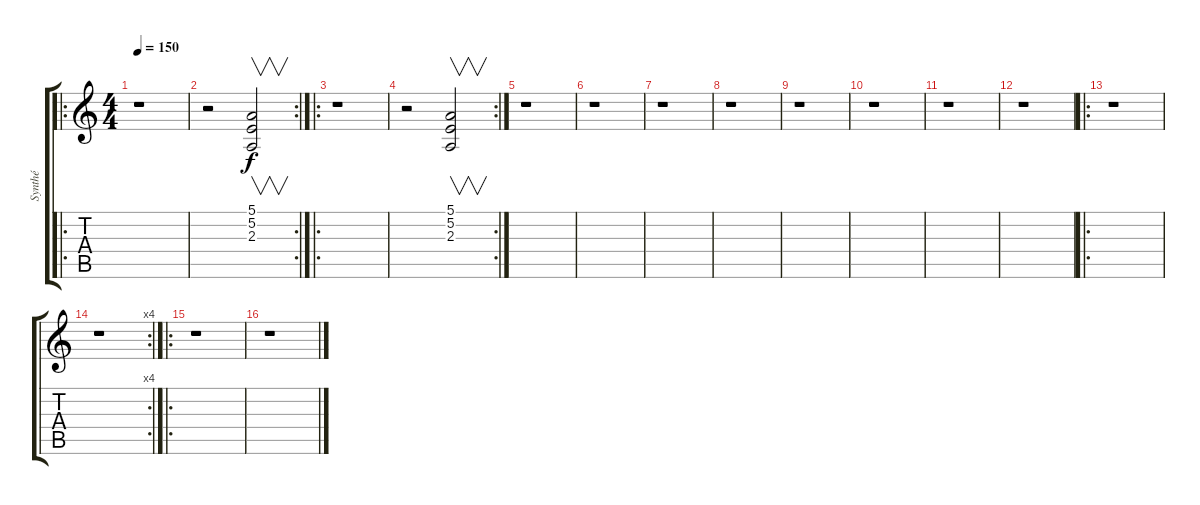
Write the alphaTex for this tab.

\track ("Synthé" "Synthé") {instrument drawbarorgan}
\staff {score tabs}
\tuning (E4 B3 G3 D3 A2 E2) {hide}
\ro
\ts (4 4)
\tempo 150
\clef g2
\ks c
r.1{dy f} |
\rc 2
r.2 (5.1 5.2 2.3).2{v} |
\ro
r.1 |
\rc 2
r.2 (5.1 5.2 2.3).2{v} |
r.1 |
r.1 |
r.1 |
r.1 |
r.1 |
r.1 |
r.1 |
r.1 |
\ro
r.1 |
\rc 4
r.1 |
\ro
r.1 |
r.1
